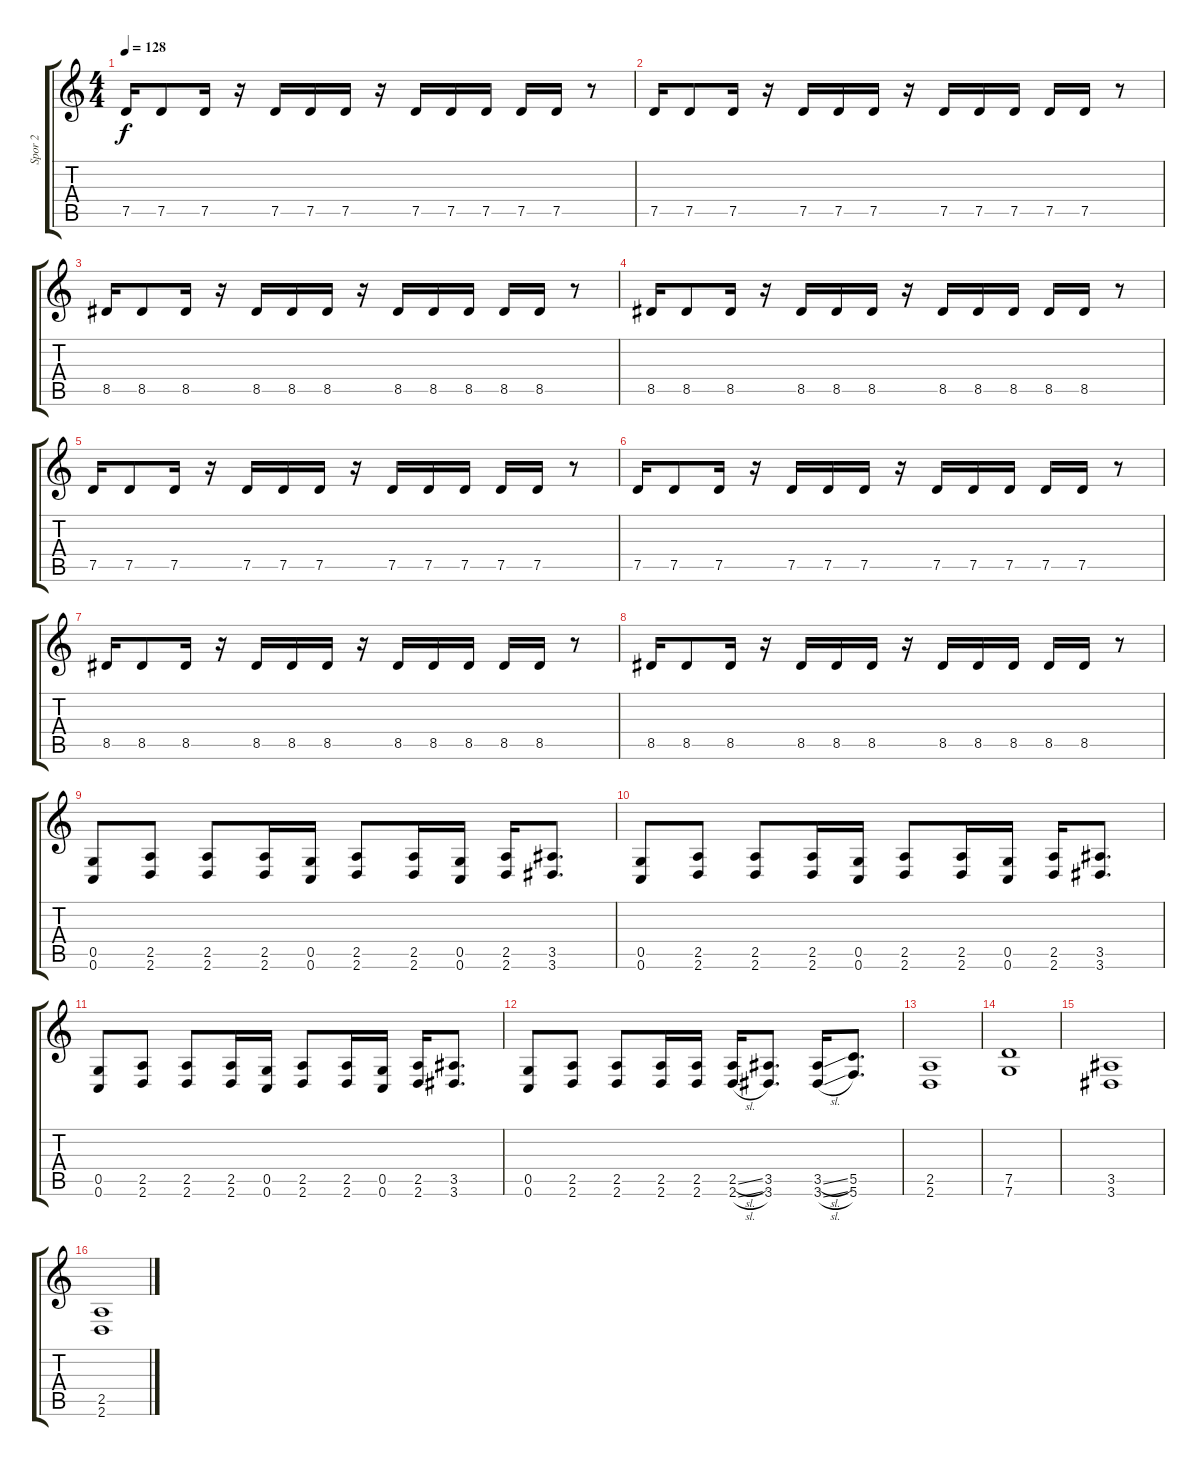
\track ("Spor 2" "Spor 2") {instrument distortionguitar}
\staff {score tabs}
\tuning (D4 A3 F3 C3 G2 C2) {hide}
\ts (4 4)
\tempo 128
\clef g2
\ks c
7.5.16{dy f} 7.5.8 7.5.16 r.16 7.5.16 7.5.16 7.5.16 r.16 7.5.16 7.5.16 7.5.16 7.5.16 7.5.16 r.8 |
7.5.16 7.5.8 7.5.16 r.16 7.5.16 7.5.16 7.5.16 r.16 7.5.16 7.5.16 7.5.16 7.5.16 7.5.16 r.8 |
8.5.16 8.5.8 8.5.16 r.16 8.5.16 8.5.16 8.5.16 r.16 8.5.16 8.5.16 8.5.16 8.5.16 8.5.16 r.8 |
8.5.16 8.5.8 8.5.16 r.16 8.5.16 8.5.16 8.5.16 r.16 8.5.16 8.5.16 8.5.16 8.5.16 8.5.16 r.8 |
7.5.16 7.5.8 7.5.16 r.16 7.5.16 7.5.16 7.5.16 r.16 7.5.16 7.5.16 7.5.16 7.5.16 7.5.16 r.8 |
7.5.16 7.5.8 7.5.16 r.16 7.5.16 7.5.16 7.5.16 r.16 7.5.16 7.5.16 7.5.16 7.5.16 7.5.16 r.8 |
8.5.16 8.5.8 8.5.16 r.16 8.5.16 8.5.16 8.5.16 r.16 8.5.16 8.5.16 8.5.16 8.5.16 8.5.16 r.8 |
8.5.16 8.5.8 8.5.16 r.16 8.5.16 8.5.16 8.5.16 r.16 8.5.16 8.5.16 8.5.16 8.5.16 8.5.16 r.8 |
(0.5 0.6).8 (2.5 2.6).8 (2.5 2.6).8 (2.5 2.6).16 (0.5 0.6).16 (2.5 2.6).8 (2.5 2.6).16 (0.5 0.6).16 (2.5 2.6).16 (3.5 3.6).8{d} |
(0.5 0.6).8 (2.5 2.6).8 (2.5 2.6).8 (2.5 2.6).16 (0.5 0.6).16 (2.5 2.6).8 (2.5 2.6).16 (0.5 0.6).16 (2.5 2.6).16 (3.5 3.6).8{d} |
(0.5 0.6).8 (2.5 2.6).8 (2.5 2.6).8 (2.5 2.6).16 (0.5 0.6).16 (2.5 2.6).8 (2.5 2.6).16 (0.5 0.6).16 (2.5 2.6).16 (3.5 3.6).8{d} |
(0.5 0.6).8 (2.5 2.6).8 (2.5 2.6).8 (2.5 2.6).16 (2.5 2.6).16 (2.5{sl} 2.6{sl}).16 (3.5 3.6).8{d} (3.5{sl} 3.6{sl}).16 (5.5 5.6).8{d} |
(2.5 2.6).1 |
(7.5 7.6).1 |
(3.5 3.6).1 |
(2.5 2.6).1
